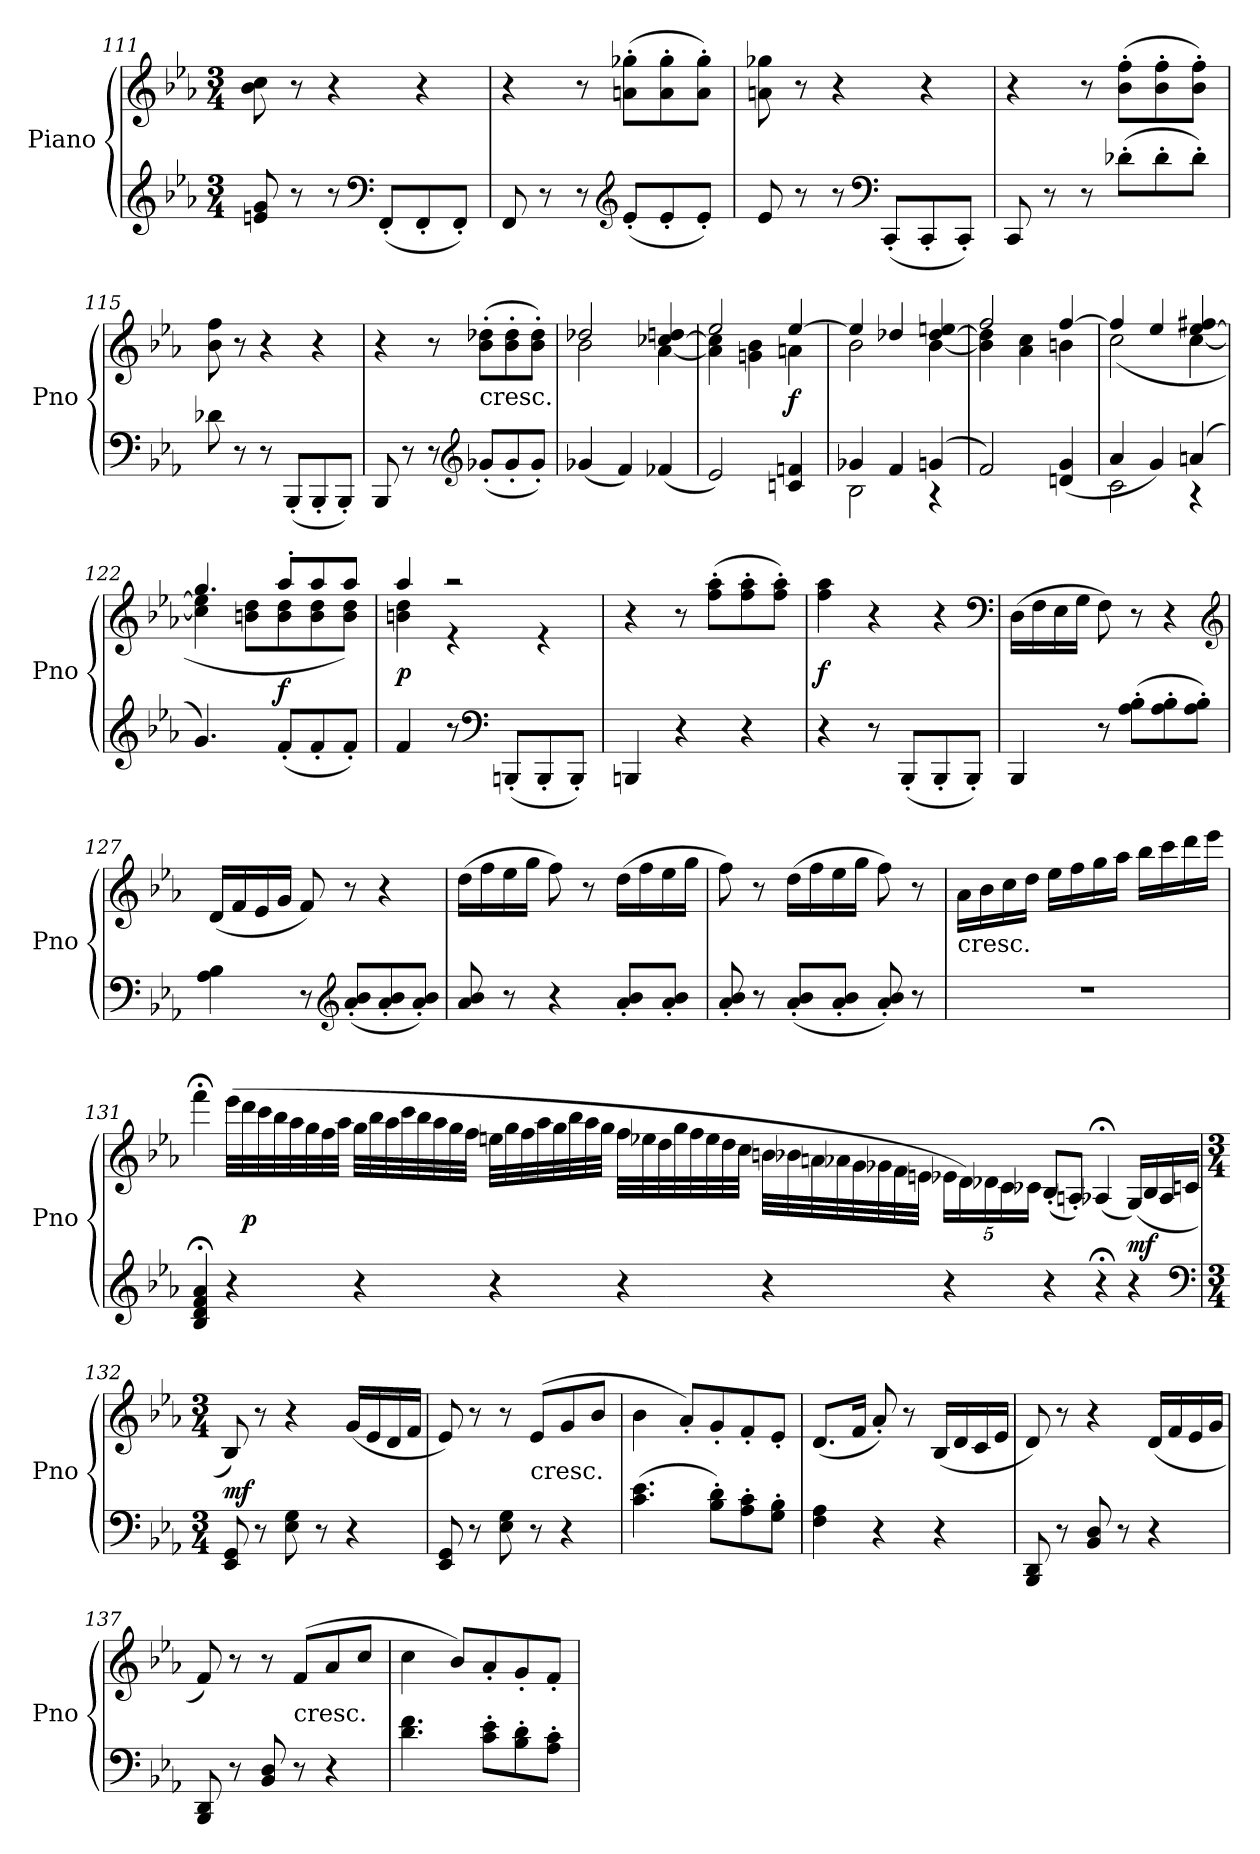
**kern	**kern	**dynam
*part1	*part1	*part1
*staff2	*staff1	*staff1/2
*I"Piano	*	*
*I'Pno	*	*
*clefG2	*clefG2	*
*k[b-e-a-]	*k[b-e-a-]	*
*E-:	*E-:	*
*M3/4	*M3/4	*
=111	=111	=111
8en/ 8g/	8b-\ 8cc\	.
8r	8r	.
8r	4r	.
*clefF4	*	*
(8FF'/L	.	.
8FF'/	4r	.
8FF'/J)	.	.
=112	=112	=112
8FF/	4r	.
8r	.	.
8r	8r	.
*clefG2	*	*
(8e-'/L	(8an'\ 8gg-X'\L	.
8e-'/	8a'\ 8gg-'\	.
8e-'/J)	8a'\ 8gg-'\J)	.
=113	=113	=113
8e-/	8an\ 8gg-X\	.
8r	8r	.
8r	4r	.
*clefF4	*	*
(8CC'/L	.	.
8CC'/	4r	.
8CC'/J)	.	.
=114	=114	=114
8CC/	4r	.
8r	.	.
8r	8r	.
(8d-X'\L	(8b-'\ 8ff'\L	.
8d-'\	8b-'\ 8ff'\	.
8d-'\J)	8b-'\ 8ff'\J)	.
=115	=115	=115
8d-X\	8b-\ 8ff\	.
8r	8r	.
8r	4r	.
(8BBB-'/L	.	.
8BBB-'/	4r	.
8BBB-'/J)	.	.
=116	=116	=116
8BBB-/	4r	.
8r	.	.
8r	8r	.
*clefG2	*	*
!	!LO:TX:c:t=cresc.	!
(8g-X'/L	(8b-'\ 8dd-X'\L	.
8g-'/	8b-'\ 8dd-'\	.
8g-'/J)	8b-'\ 8dd-'\J)	.
=117	=117	=117
*	*^	*
(4g-X/	2dd-X/	2b-\	.
4f/)	.	.	.
(4f-X/	[4cc-X/ 4ddn/	[4a-\	.
=118	=118	=118	=118
2e-/)	2ee-/	4a-]\ 4cc-]\	.
.	.	4gn\ 4b-\	.
4cn/ 4fn/	[4ee-/	4an\	f
=119	=119	=119	=119
*^	*	*	*
4g-X/	2B-\	4ee-/]	2b-\	.
4f/	.	4dd-X/	.	.
(4gn/	4r	[4dd-/ 4een/	[4b-\	.
*v	*v	*	*	*
=120	=120	=120	=120
2f/)	2ff/	4b-]\ 4dd-]\	.
.	.	4a-\ 4cc\	.
(4dn/ 4g/	[4ff/	4bn\	.
=121	=121	=121	=121
*^	*	*	*
4a-/	2c\	4ff/]	(2cc\	.
4g/)	.	4ee-/	.	.
(4an/	4r	[4ee-/ 4ff#X/	[4cc\	.
*v	*v	*	*	*
=122	=122	=122	=122
4.g/)	4.gg/	4cc]\ 4ee-]\	.
.	.	8bn\ 8dd\L	.
(8f'/L	8aa-'/L	8b\ 8dd\	f
8f'/	8aa-/	8b\ 8dd\	.
8f'/J)	8aa-/J	8b\ 8dd\J)	.
=123	=123	=123	=123
4f/	4aa-/	4bn\ 4dd\	p
8r	2r	4r	.
*clefF4	*	*	*
(8BBBn'/L	.	.	.
8BBB'/	.	4r	.
8BBB'/J)	.	.	.
*	*v	*v	*
=124	=124	=124
4BBBn/	4r	.
4r	8r	.
.	(8ff'\ 8aa-'\L	.
4r	8ff'\ 8aa-'\	.
.	8ff'\ 8aa-'\J)	.
=125	=125	=125
4r	4ff\ 4aa-\	f
8r	4r	.
(8BBB-'/L	.	.
8BBB-'/	4r	.
8BBB-'/J)	.	.
*	*clefF4	*
=126	=126	=126
4BBB-/	(16D\LL	.
.	16F\	.
.	16E-\	.
.	16G\JJ	.
8r	8F\)	.
(8A-'\ 8B-'\L	8r	.
8A-'\ 8B-'\	4r	.
8A-'\ 8B-'\J)	.	.
*	*clefG2	*
=127	=127	=127
4A-\ 4B-\	(16d/LL	.
.	16f/	.
.	16e-/	.
.	16g/JJ	.
8r	8f/)	.
*clefG2	*	*
(8a-'/ 8b-'/L	8r	.
8a-'/ 8b-'/	4r	.
8a-'/ 8b-'/J)	.	.
=128	=128	=128
8a-/ 8b-/	(16dd\LL	.
.	16ff\	.
8r	16ee-\	.
.	16gg\JJ	.
4r	8ff\)	.
.	8r	.
8a-'/ 8b-'/L	(16dd\LL	.
.	16ff\	.
8a-'/ 8b-'/J	16ee-\	.
.	16gg\JJ	.
=129	=129	=129
8a-'/ 8b-'/	8ff\)	.
8r	8r	.
(8a-'/ 8b-'/L	(16dd\LL	.
.	16ff\	.
8a-'/ 8b-'/J	16ee-\	.
.	16gg\JJ	.
8a-'/ 8b-'/)	8ff\)	.
8r	8r	.
=130	=130	=130
!	!LO:TX:c:t=cresc.	!
2.r	16a-\LL	.
.	16b-\	.
.	16cc\	.
.	16dd\JJ	.
.	16ee-\LL	.
.	16ff\	.
.	16gg\	.
.	16aa-\JJ	.
.	16bb-\LL	.
.	16ccc\	.
.	16ddd\	.
.	16eee-\JJ	.
=131	=131	=131
4B-;</ 4d;</ 4f;</ 4a-;</	4fff;<\	.
4r	(32eee-\LLL	.
.	32ddd\	p
.	32ccc\	.
.	32bb-\	.
.	32aa-\	.
.	32gg\	.
.	32ff\	.
.	32aa-\JJJ	.
4r	32gg\LLL	.
.	32bb-\	.
.	32aa-\	.
.	32ccc\	.
.	32bb-\	.
.	32aa-\	.
.	32gg\	.
.	32ff\JJJ	.
4r	32een\LLL	.
.	32gg\	.
.	32ff\	.
.	32aa-\	.
.	32gg\	.
.	32bb-\	.
.	32aa-\	.
.	32gg\JJJ	.
4r	32ff\LLL	.
.	32ee-X\	.
.	32dd\	.
.	32gg\	.
.	32ff\	.
.	32ee-\	.
.	32dd\	.
.	32cc\JJJ	.
4r	32bn\LLL	.
.	32b-X\	.
.	32an\	.
.	32a-X\	.
.	32g\	.
.	32g-X\	.
.	32f\	.
.	32en\JJJ	.
4r	20e-X\LL	.
.	20d\)	.
.	20d-X\	.
.	20c\	.
.	20c-X\JJ	.
4r	(8B-'/L	.
.	8An'/J)	.
4r;<	(4A-X;</	.
4r	(16G/LL)	mf
.	16B-/	.
.	16A-/	.
.	16cn/JJ	.
*clefF4	*	*
=132	=132	=132
*M3/4	*M3/4	*
8EE-/ 8GG/	8B-/)	mf
8r	8r	.
8E-\ 8G\	4r	.
8r	.	.
4r	(16g/LL	.
.	16e-/	.
.	16d/	.
.	16f/JJ	.
=133	=133	=133
8EE-/ 8GG/	8e-/)	.
8r	8r	.
8E-\ 8G\	8r	.
!	!LO:TX:c:t=cresc.	!
8r	(8e-/L	.
4r	8g/	.
.	8b-/J	.
=134	=134	=134
(4.c\ 4.e-\	4b-\	.
.	8a-'/L)	.
8B-'\ 8d'\L)	8g'/	.
8A-'\ 8c'\	8f'/	.
8G'\ 8B-'\J	8e-'/J	.
=135	=135	=135
4F\ 4A-\	(8.d/L	.
.	16f/Jk	.
4r	8a-'/)	.
.	8r	.
4r	(16B-/LL	.
.	16d/	.
.	16c/	.
.	16e-/JJ	.
=136	=136	=136
8BBB-/ 8DD/	8d/)	.
8r	8r	.
8BB-/ 8D/	4r	.
8r	.	.
4r	(16d/LL	.
.	16f/	.
.	16e-/	.
.	16g/JJ	.
=137	=137	=137
8BBB-/ 8DD/	8f/)	.
8r	8r	.
8BB-/ 8D/	8r	.
!	!LO:TX:c:t=cresc.	!
8r	(8f/L	.
4r	8a-/	.
.	8cc/J	.
=138	=138	=138
4.d\ 4.f\	4cc\	.
.	8b-/L)	.
8c'\ 8e-'\L	8a-'/	.
8B-'\ 8d'\	8g'/	.
8A-'\ 8c'\J	8f'/J	.
=	=	=
*-	*-	*-
